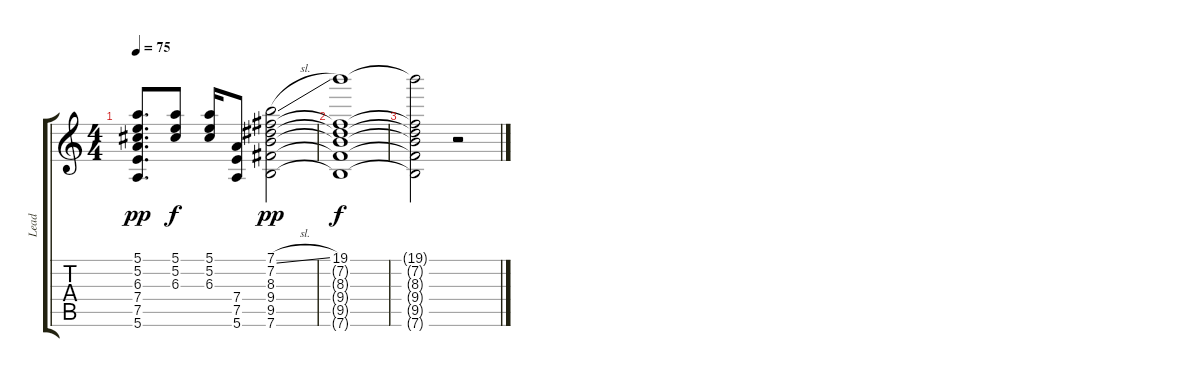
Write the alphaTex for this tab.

\track ("Lead" "Lead") {instrument distortionguitar}
\staff {score tabs}
\tuning (E4 B3 G3 D3 A2 E2) {hide}
\ts (4 4)
\tempo 75
\clef g2
\ks c
(5.1 5.2 6.3 7.4 7.5 5.6).8{d dy pp} (5.1 5.2 6.3).8{dy f} (5.1 5.2 6.3).16 (7.4 7.5 5.6).8 (7.1{sl} 7.2 8.3 9.4 9.5 7.6).2{dy pp} |
(19.1 7.2{t} 8.3{t} 9.4{t} 9.5{t} 7.6{t}).1{dy f} |
(19.1{t} 7.2{t} 8.3{t} 9.4{t} 9.5{t} 7.6{t}).2 r.2
